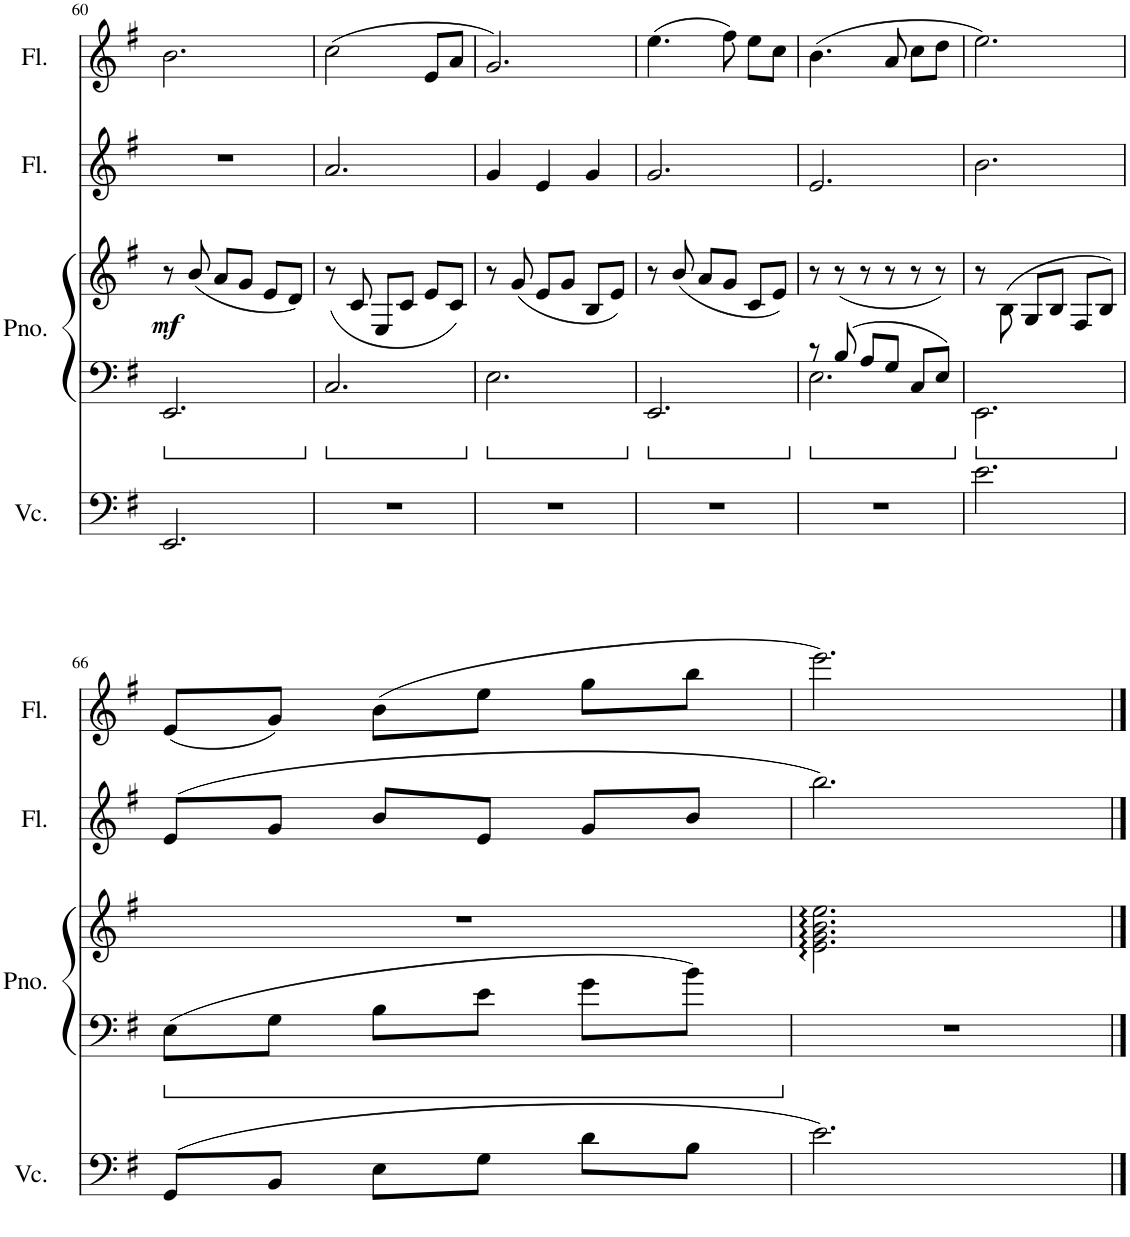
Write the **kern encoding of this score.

**kern	**kern	**kern	**dynam	**kern	**kern
*part4	*part3	*part3	*part3	*part2	*part1
*staff5	*staff4	*staff3	*staff3/4	*staff2	*staff1
*I"Violoncello	*I"Piano	*	*	*I"Flute	*I"Flute
*I'Vc.	*I'Pno.	*	*	*I'Fl.	*I'Fl.
!!LO:PB:g=z
*clefF4	*clefF4	*clefG2	*	*clefG2	*clefG2
*k[f#]	*k[f#]	*k[f#]	*	*k[f#]	*k[f#]
*M3/4	*M3/4	*M3/4	*	*M3/4	*M3/4
=60	=60	=60	=60	=60	=60
!	!	!	!LO:DY:b	!	!
2.EE/	2.EE/	8r	mf	2.r	2.b\
.	.	(8b/	.	.	.
.	.	8a/L	.	.	.
.	.	8g/J	.	.	.
.	.	8e/L	.	.	.
.	.	8d/J)	.	.	.
=61	=61	=61	=61	=61	=61
2.r	2.C/	(8r	.	2.a/	(2cc\
.	.	8c/	.	.	.
.	.	8E/L	.	.	.
.	.	8c/J	.	.	.
.	.	8e/L	.	.	8e/L
.	.	8c/J)	.	.	8a/J
=62	=62	=62	=62	=62	=62
2.r	2.E\	8r	.	4g/	2.g/)
.	.	(8g/	.	.	.
.	.	8e/L	.	4e/	.
.	.	8g/J	.	.	.
.	.	8B/L	.	4g/	.
.	.	8e/J)	.	.	.
=63	=63	=63	=63	=63	=63
2.r	2.EE/	8r	.	2.g/	(4.ee\
.	.	(8b/	.	.	.
.	.	8a/L	.	.	.
.	.	8g/J	.	.	8ff#\)
.	.	8c/L	.	.	8ee\L
.	.	8e/J)	.	.	8cc\J
=64	=64	=64	=64	=64	=64
*	*^	*	*	*	*
2.r	8r	2.E\	8r	.	2.e/	(4.b\
.	8B/	.	(8r	.	.	.
.	8A/L	.	8r	.	.	.
.	8G/J	.	8r	.	.	8a/
.	8C/L	.	8r	.	.	8cc\L
.	8E/J	.	8r)	.	.	8dd\J
*	*v	*v	*	*	*	*
=65	=65	=65	=65	=65	=65
2.e\	2.EE\	8r	.	2.b\	2.ee\)
.	.	(8B\	.	.	.
.	.	8G/L	.	.	.
.	.	8B/J	.	.	.
.	.	8F#/L	.	.	.
.	.	8B/J)	.	.	.
!!LO:LB:g=z
=66	=66	=66	=66	=66	=66
(8GG/L	8E\L	2.r	.	(8e/L	(8e/L
8BB/J	8G\J	.	.	8g/J	8g/J)
8E\L	8B\L	.	.	8b/L	(8b\L
8G\J	8e\J	.	.	8e/J	8ee\J
8d\L	8g\L	.	.	8g/L	8gg\L
8B\J	8b\J	.	.	8b/J	8bb\J
=67	=67	=67	=67	=67	=67
2.e\)	2.r	2.e\: 2.g\: 2.b\: 2.ee\:	.	2.bb\)	2.eee\)
==	==	==	==	==	==
*-	*-	*-	*-	*-	*-
